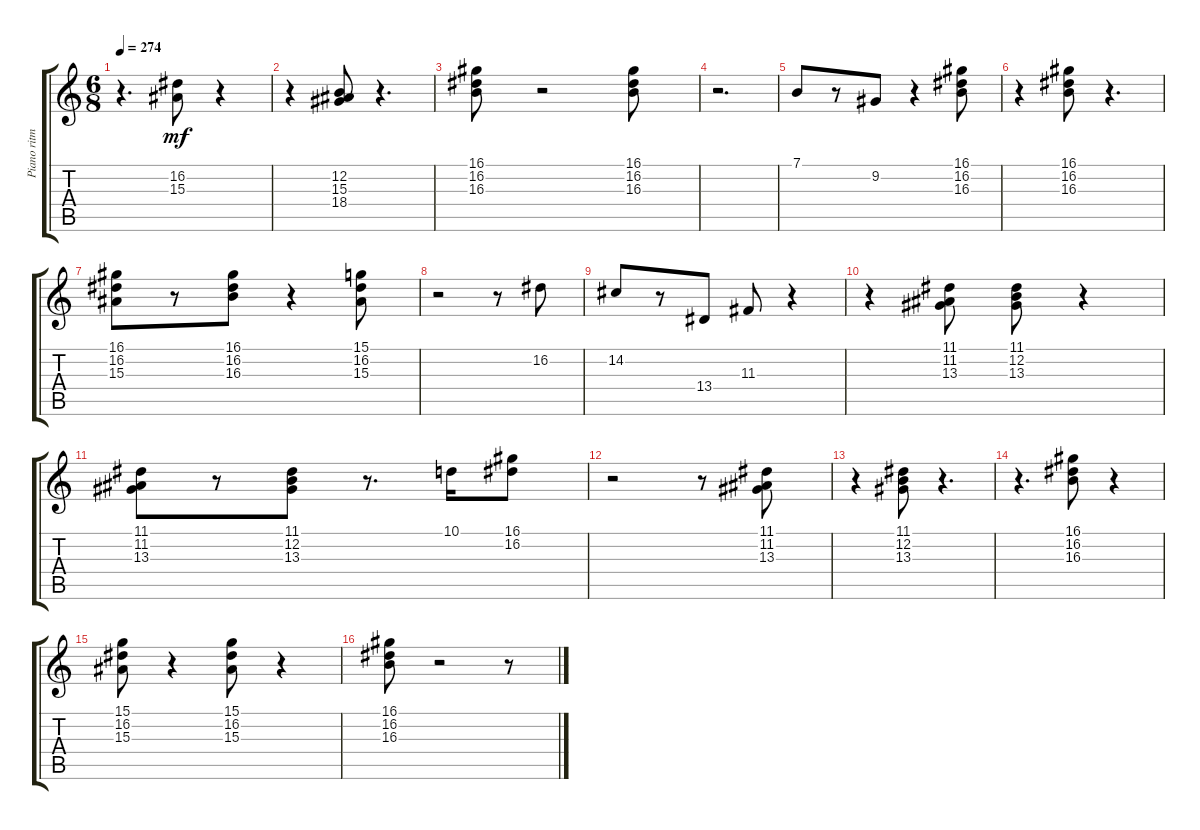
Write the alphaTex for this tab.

\track ("Piano ritmo Base" "Piano ritm") {instrument acousticgrandpiano}
\staff {score tabs}
\tuning (E4 B3 G3 D3 A2 E2) {hide}
\ts (6 8)
\tempo 274
\clef g2
\ks c
r.4{d dy mf} (16.2 15.3).8 r.4 |
r.4 (12.2 15.3 18.4).8 r.4{d} |
(16.1 16.2 16.3).8 r.2 (16.1 16.2 16.3).8 |
r.2{d} |
7.1.8 r.8 9.2.8 r.4 (16.1 16.2 16.3).8 |
r.4 (16.1 16.2 16.3).8 r.4{d} |
(16.1 16.2 15.3).8 r.8 (16.1 16.2 16.3).8 r.4 (15.1 16.2 15.3).8 |
r.2 r.8 16.2.8 |
14.2.8 r.8 13.4.8 11.3.8 r.4 |
r.4 (11.1 11.2 13.3).8 (11.1 12.2 13.3).8 r.4 |
(11.1 11.2 13.3).8 r.8 (11.1 12.2 13.3).8 r.8{d} 10.1.16 (16.1 16.2).8 |
r.2 r.8 (11.1 11.2 13.3).8 |
r.4 (11.1 12.2 13.3).8 r.4{d} |
r.4{d} (16.1 16.2 16.3).8 r.4 |
(15.1 16.2 15.3).8 r.4 (15.1 16.2 15.3).8 r.4 |
(16.1 16.2 16.3).8 r.2 r.8
